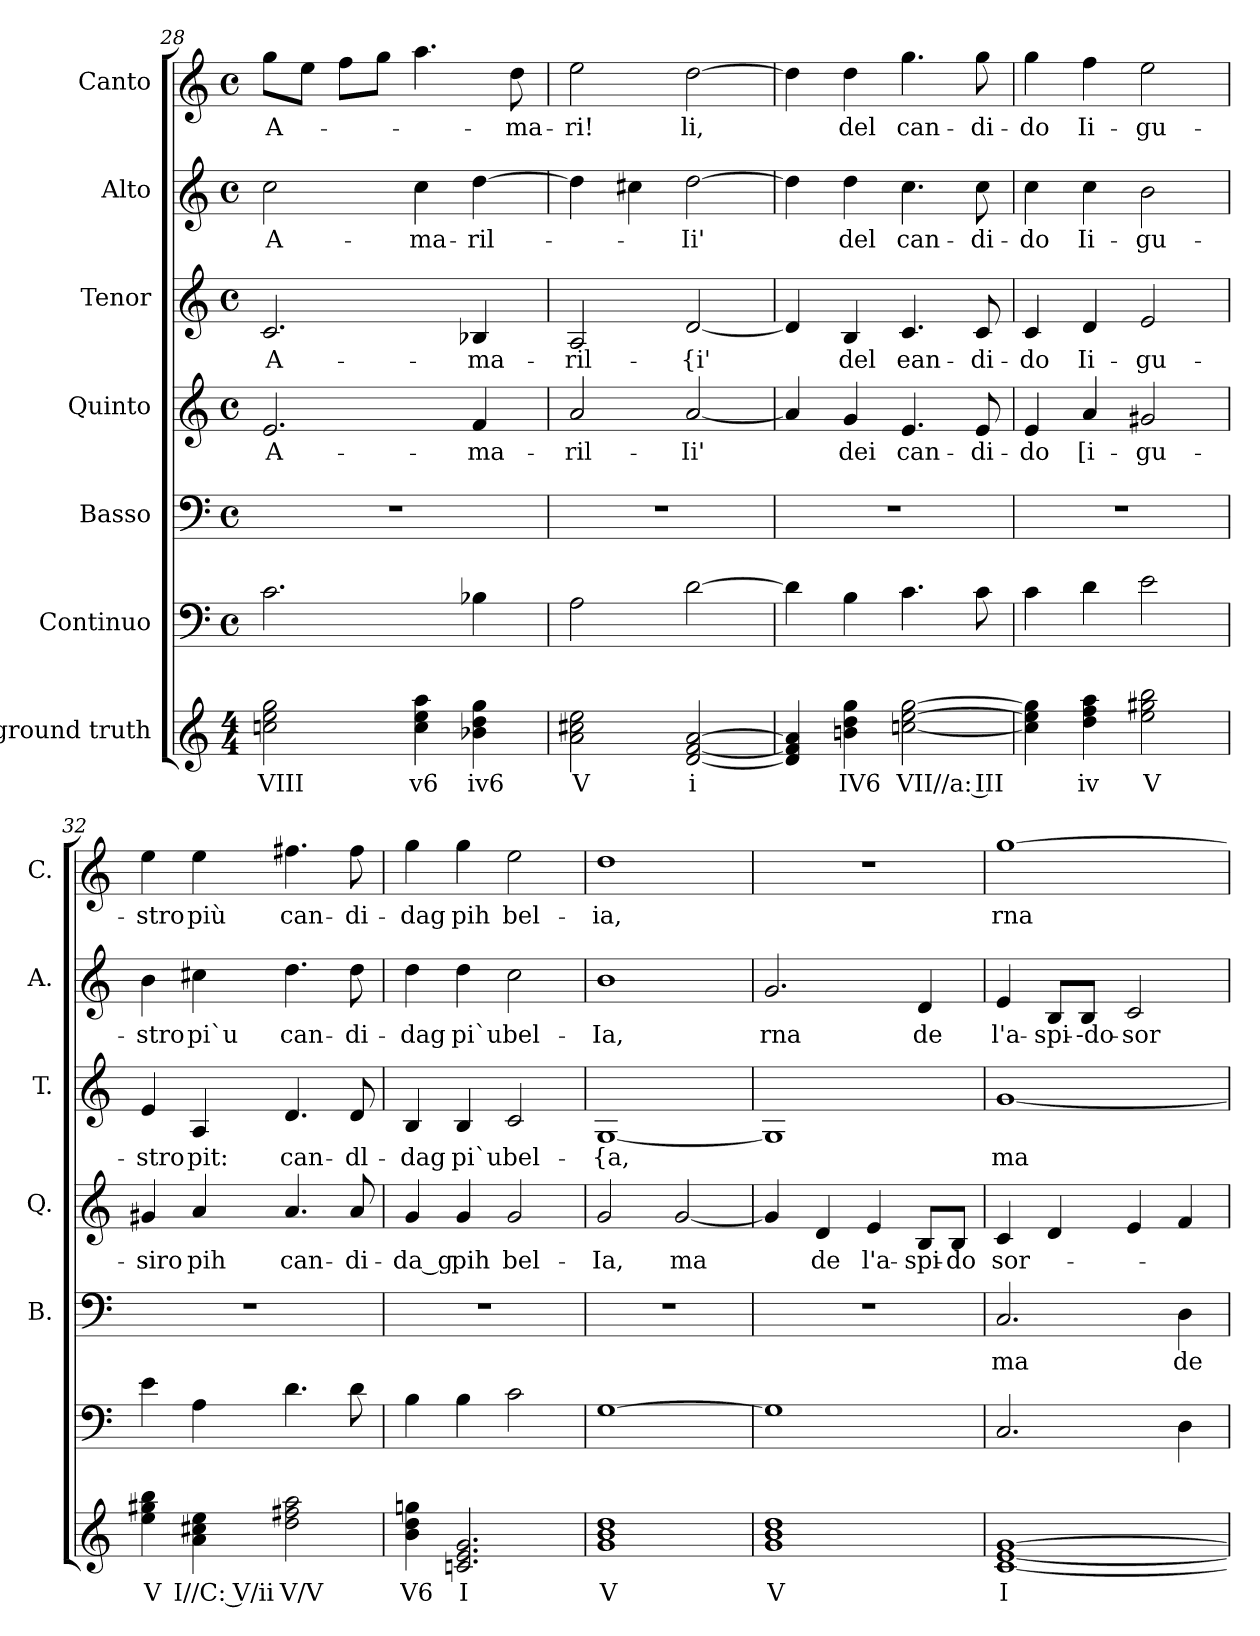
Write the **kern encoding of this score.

**kern	**text	**kern	**kern	**text	**kern	**text	**kern	**text	**kern	**text	**kern	**text
*part7	*part7	*part6	*part5	*part5	*part4	*part4	*part3	*part3	*part2	*part2	*part1	*part1
*staff7	*staff7	*staff6	*staff5	*staff5	*staff4	*staff4	*staff3	*staff3	*staff2	*staff2	*staff1	*staff1
*I"ground truth	*	*I"Continuo	*I"Basso	*	*I"Quinto	*	*I"Tenor	*	*I"Alto	*	*I"Canto	*
*	*	*	*I'B.	*	*I'Q.	*	*I'T.	*	*I'A.	*	*I'C.	*
*	*	*clefF4	*clefF4	*	*clefG2	*	*clefG2	*	*clefG2	*	*clefG2	*
*k[]	*	*k[]	*k[]	*	*k[]	*	*k[]	*	*k[]	*	*k[]	*
*M4/4	*	*M4/4	*M4/4	*	*M4/4	*	*M4/4	*	*M4/4	*	*M4/4	*
*	*	*met(c)	*met(c)	*	*met(c)	*	*met(c)	*	*met(c)	*	*met(c)	*
=28	=28	=28	=28	=28	=28	=28	=28	=28	=28	=28	=28	=28
!	!	!	!	!	!	!LO:LY:b	!	!	!	!	!	!
!	!	!	!	!	!	!	!	!LO:LY:b	!	!	!	!
!	!	!	!	!	!	!	!	!	!	!LO:LY:b	!	!
!	!	!	!	!	!	!	!	!	!	!	!	!LO:LY:b
2ccn 2ee 2gg	VIII	2.c\	1r	.	2.e/	-A-	2.c/	-A-	2cc\	-A-	8gg\L	-A-
.	.	.	.	.	.	.	.	.	.	.	8ee\J	.
.	.	.	.	.	.	.	.	.	.	.	8ff\L	.
.	.	.	.	.	.	.	.	.	.	.	8gg\J	.
!	!	!	!	!	!	!	!	!	!	!LO:LY:b	!	!
4cc 4ee 4aa	v6	.	.	.	.	.	.	.	4cc\	-ma-	4.aa\	.
!	!	!	!	!	!	!LO:LY:b	!	!	!	!	!	!
!	!	!	!	!	!	!	!	!LO:LY:b	!	!	!	!
!	!	!	!	!	!	!	!	!	!	!LO:LY:b	!	!
4b-X 4dd 4gg	iv6	4B-X\	.	.	4f/	-ma-	4B-X/	-ma-	[4dd\	-ril-	.	.
!	!	!	!	!	!	!	!	!	!	!	!	!LO:LY:b
.	.	.	.	.	.	.	.	.	.	.	8dd\	-ma-
=29	=29	=29	=29	=29	=29	=29	=29	=29	=29	=29	=29	=29
!	!	!	!	!	!	!LO:LY:b	!	!	!	!	!	!
!	!	!	!	!	!	!	!	!LO:LY:b	!	!	!	!
!	!	!	!	!	!	!	!	!	!	!	!	!LO:LY:b
2a 2cc#X 2ee	V	2A\	1r	.	2a/	-ril-	2A/	-ril-	4dd\]	.	2ee\	-ri!
.	.	.	.	.	.	.	.	.	4cc#X\	.	.	.
!	!	!	!	!	!	!LO:LY:b	!	!	!	!	!	!
!	!	!	!	!	!	!	!	!LO:LY:b	!	!	!	!
!	!	!	!	!	!	!	!	!	!	!LO:LY:b	!	!
!	!	!	!	!	!	!	!	!	!	!	!	!LO:LY:b
[2d [2f [2a	i	[2d\	.	.	[2a/	-Ii'	[2d/	-{i'	[2dd\	-Ii'	[2dd\	-li,
=30	=30	=30	=30	=30	=30	=30	=30	=30	=30	=30	=30	=30
4d] 4f] 4a]	.	4d\]	1r	.	4a/]	.	4d/]	.	4dd\]	.	4dd\]	.
!	!	!	!	!	!	!LO:LY:b	!	!	!	!	!	!
!	!	!	!	!	!	!	!	!LO:LY:b	!	!	!	!
!	!	!	!	!	!	!	!	!	!	!LO:LY:b	!	!
!	!	!	!	!	!	!	!	!	!	!	!	!LO:LY:b
4bn 4dd 4gg	IV6	4B\	.	.	4g/	-dei	4B/	-del	4dd\	-del	4dd\	-del
!	!	!	!	!	!	!LO:LY:b	!	!	!	!	!	!
!	!	!	!	!	!	!	!	!LO:LY:b	!	!	!	!
!	!	!	!	!	!	!	!	!	!	!LO:LY:b	!	!
!	!	!	!	!	!	!	!	!	!	!	!	!LO:LY:b
[2ccn [2ee [2gg	VII//a: III	4.c\	.	.	4.e/	-can-	4.c/	-ean-	4.cc\	-can-	4.gg\	-can-
!	!	!	!	!	!	!LO:LY:b	!	!	!	!	!	!
!	!	!	!	!	!	!	!	!LO:LY:b	!	!	!	!
!	!	!	!	!	!	!	!	!	!	!LO:LY:b	!	!
!	!	!	!	!	!	!	!	!	!	!	!	!LO:LY:b
.	.	8c\	.	.	8e/	-di-	8c/	-di-	8cc\	-di-	8gg\	-di-
=31	=31	=31	=31	=31	=31	=31	=31	=31	=31	=31	=31	=31
!	!	!	!	!	!	!LO:LY:b	!	!	!	!	!	!
!	!	!	!	!	!	!	!	!LO:LY:b	!	!	!	!
!	!	!	!	!	!	!	!	!	!	!LO:LY:b	!	!
!	!	!	!	!	!	!	!	!	!	!	!	!LO:LY:b
4cc] 4ee] 4gg]	.	4c\	1r	.	4e/	-do	4c/	-do	4cc\	-do	4gg\	-do
!	!	!	!	!	!	!LO:LY:b	!	!	!	!	!	!
!	!	!	!	!	!	!	!	!LO:LY:b	!	!	!	!
!	!	!	!	!	!	!	!	!	!	!LO:LY:b	!	!
!	!	!	!	!	!	!	!	!	!	!	!	!LO:LY:b
4dd 4ff 4aa	iv	4d\	.	.	4a/	-[i-	4d/	-Ii-	4cc\	-Ii-	4ff\	-Ii-
!	!	!	!	!	!	!LO:LY:b	!	!	!	!	!	!
!	!	!	!	!	!	!	!	!LO:LY:b	!	!	!	!
!	!	!	!	!	!	!	!	!	!	!LO:LY:b	!	!
!	!	!	!	!	!	!	!	!	!	!	!	!LO:LY:b
2ee 2gg#X 2bb	V	2e\	.	.	2g#X/	-gu-	2e/	-gu-	2b\	-gu-	2ee\	-gu-
!!LO:PB:g=z
=32	=32	=32	=32	=32	=32	=32	=32	=32	=32	=32	=32	=32
!	!	!	!	!	!	!LO:LY:b	!	!	!	!	!	!
!	!	!	!	!	!	!	!	!LO:LY:b	!	!	!	!
!	!	!	!	!	!	!	!	!	!	!LO:LY:b	!	!
!	!	!	!	!	!	!	!	!	!	!	!	!LO:LY:b
4ee 4gg#X 4bb	V	4e\	1r	.	4g#X/	-siro	4e/	-stro	4b\	-stro	4ee\	-stro
!	!	!	!	!	!	!LO:LY:b	!	!	!	!	!	!
!	!	!	!	!	!	!	!	!LO:LY:b	!	!	!	!
!	!	!	!	!	!	!	!	!	!	!LO:LY:b	!	!
!	!	!	!	!	!	!	!	!	!	!	!	!LO:LY:b
4a 4cc#X 4ee	I//C: V/ii	4A\	.	.	4a/	-pih	4A/	-pit:	4cc#X\	-pi`u	4ee\	-più
!	!	!	!	!	!	!LO:LY:b	!	!	!	!	!	!
!	!	!	!	!	!	!	!	!LO:LY:b	!	!	!	!
!	!	!	!	!	!	!	!	!	!	!LO:LY:b	!	!
!	!	!	!	!	!	!	!	!	!	!	!	!LO:LY:b
2dd 2ff#X 2aa	V/V	4.d\	.	.	4.a/	-can-	4.d/	-can-	4.dd\	-can-	4.ff#X\	-can-
!	!	!	!	!	!	!LO:LY:b	!	!	!	!	!	!
!	!	!	!	!	!	!	!	!LO:LY:b	!	!	!	!
!	!	!	!	!	!	!	!	!	!	!LO:LY:b	!	!
!	!	!	!	!	!	!	!	!	!	!	!	!LO:LY:b
.	.	8d\	.	.	8a/	-di-	8d/	-dl-	8dd\	-di-	8ff#\	-di-
=33	=33	=33	=33	=33	=33	=33	=33	=33	=33	=33	=33	=33
!	!	!	!	!	!	!LO:LY:b	!	!	!	!	!	!
!	!	!	!	!	!	!	!	!LO:LY:b	!	!	!	!
!	!	!	!	!	!	!	!	!	!	!LO:LY:b	!	!
!	!	!	!	!	!	!	!	!	!	!	!	!LO:LY:b
4b 4dd 4ggn	V6	4B\	1r	.	4g/	-da_g	4B/	-dag	4dd\	-dag	4gg\	-dag
!	!	!	!	!	!	!LO:LY:b	!	!	!	!	!	!
!	!	!	!	!	!	!	!	!LO:LY:b	!	!	!	!
!	!	!	!	!	!	!	!	!	!	!LO:LY:b	!	!
!	!	!	!	!	!	!	!	!	!	!	!	!LO:LY:b
2.cn 2.e 2.g	I	4B\	.	.	4g/	-pih	4B/	-pi`u	4dd\	-pi`u	4gg\	-pih
!	!	!	!	!	!	!LO:LY:b	!	!	!	!	!	!
!	!	!	!	!	!	!	!	!LO:LY:b	!	!	!	!
!	!	!	!	!	!	!	!	!	!	!LO:LY:b	!	!
!	!	!	!	!	!	!	!	!	!	!	!	!LO:LY:b
.	.	2c\	.	.	2g/	-bel-	2c/	-bel-	2cc\	-bel-	2ee\	-bel-
=34	=34	=34	=34	=34	=34	=34	=34	=34	=34	=34	=34	=34
!	!	!	!	!	!	!LO:LY:b	!	!	!	!	!	!
!	!	!	!	!	!	!	!	!LO:LY:b	!	!	!	!
!	!	!	!	!	!	!	!	!	!	!LO:LY:b	!	!
!	!	!	!	!	!	!	!	!	!	!	!	!LO:LY:b
1g 1b 1dd	V	[1G	1r	.	2g/	-Ia,	[1G	-{a,	1b	-Ia,	1dd	-ia,
!	!	!	!	!	!	!LO:LY:b	!	!	!	!	!	!
.	.	.	.	.	[2g/	-ma	.	.	.	.	.	.
=35	=35	=35	=35	=35	=35	=35	=35	=35	=35	=35	=35	=35
!	!	!	!	!	!	!	!	!	!	!LO:LY:b	!	!
1g 1b 1dd	V	1G]	1r	.	4g/]	.	1G]	.	2.g/	-rna	1r	.
!	!	!	!	!	!	!LO:LY:b	!	!	!	!	!	!
.	.	.	.	.	4d/	-de	.	.	.	.	.	.
!	!	!	!	!	!	!LO:LY:b	!	!	!	!	!	!
.	.	.	.	.	4e/	-l'a-	.	.	.	.	.	.
!	!	!	!	!	!	!LO:LY:b	!	!	!	!	!	!
!	!	!	!	!	!	!	!	!	!	!LO:LY:b	!	!
.	.	.	.	.	8B/L	-spi-	.	.	4d/	-de	.	.
!	!	!	!	!	!	!LO:LY:b	!	!	!	!	!	!
.	.	.	.	.	8B/J	-do	.	.	.	.	.	.
=36	=36	=36	=36	=36	=36	=36	=36	=36	=36	=36	=36	=36
!	!	!	!	!LO:LY:b	!	!	!	!	!	!	!	!
!	!	!	!	!	!	!LO:LY:b	!	!	!	!	!	!
!	!	!	!	!	!	!	!	!LO:LY:b	!	!	!	!
!	!	!	!	!	!	!	!	!	!	!LO:LY:b	!	!
!	!	!	!	!	!	!	!	!	!	!	!	!LO:LY:b
[1c [1e [1g	I	2.C/	2.C/	-ma	4c/	-sor-	[1g	-ma	4e/	-l'a-	[1gg	-rna
!	!	!	!	!	!	!	!	!	!	!LO:LY:b	!	!
.	.	.	.	.	4d/	.	.	.	8B/L	-spi-	.	.
!	!	!	!	!	!	!	!	!	!	!LO:LY:b	!	!
.	.	.	.	.	.	.	.	.	8B/J	--do-	.	.
!	!	!	!	!	!	!	!	!	!	!LO:LY:b	!	!
.	.	.	.	.	4e/	.	.	.	2c/	-sor-	.	.
!	!	!	!	!LO:LY:b	!	!	!	!	!	!	!	!
.	.	4D\	4D\	-de	4f/	.	.	.	.	.	.	.
=	=	=	=	=	=	=	=	=	=	=	=	=
*-	*-	*-	*-	*-	*-	*-	*-	*-	*-	*-	*-	*-
